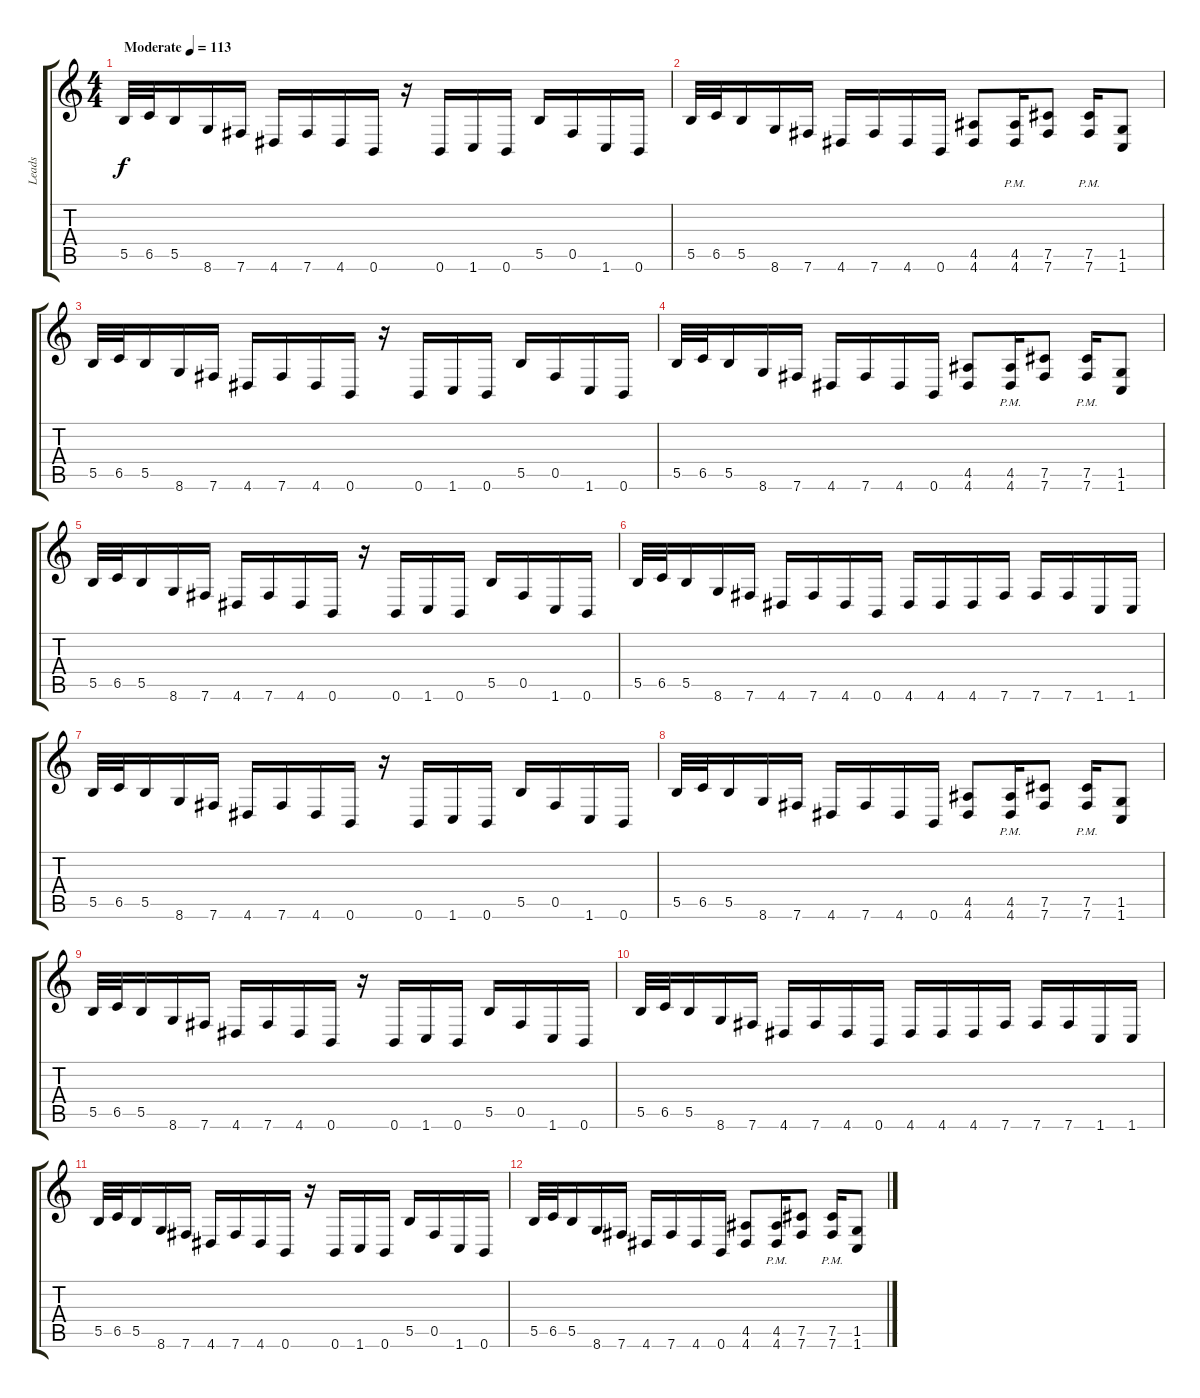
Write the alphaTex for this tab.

\track ("Leads" "Leads") {instrument overdrivenguitar}
\staff {score tabs}
\tuning (Db4 Ab3 E3 B2 Gb2 B1) {hide}
\ts (4 4)
\tempo (113 "Moderate")
\clef g2
\ks c
5.5.32{dy f instrument overdrivenguitar} 6.5.32 5.5.16 8.6.16 7.6.16 4.6.16 7.6.16 4.6.16 0.6.16 r.16 0.6.16 1.6.16 0.6.16 5.5.16 0.5.16 1.6.16 0.6.16 |
5.5.32 6.5.32 5.5.16 8.6.16 7.6.16 4.6.16 7.6.16 4.6.16 0.6.16 (4.5 4.6).8 (4.5{pm} 4.6{pm}).16 (7.5 7.6).8 (7.5{pm} 7.6{pm}).16 (1.5 1.6).8 |
5.5.32 6.5.32 5.5.16 8.6.16 7.6.16 4.6.16 7.6.16 4.6.16 0.6.16 r.16 0.6.16 1.6.16 0.6.16 5.5.16 0.5.16 1.6.16 0.6.16 |
5.5.32 6.5.32 5.5.16 8.6.16 7.6.16 4.6.16 7.6.16 4.6.16 0.6.16 (4.5 4.6).8 (4.5{pm} 4.6{pm}).16 (7.5 7.6).8 (7.5{pm} 7.6{pm}).16 (1.5 1.6).8 |
5.5.32 6.5.32 5.5.16 8.6.16 7.6.16 4.6.16 7.6.16 4.6.16 0.6.16 r.16 0.6.16 1.6.16 0.6.16 5.5.16 0.5.16 1.6.16 0.6.16 |
5.5.32 6.5.32 5.5.16 8.6.16 7.6.16 4.6.16 7.6.16 4.6.16 0.6.16 4.6.16 4.6.16 4.6.16 7.6.16 7.6.16 7.6.16 1.6.16 1.6.16 |
5.5.32 6.5.32 5.5.16 8.6.16 7.6.16 4.6.16 7.6.16 4.6.16 0.6.16 r.16 0.6.16 1.6.16 0.6.16 5.5.16 0.5.16 1.6.16 0.6.16 |
5.5.32 6.5.32 5.5.16 8.6.16 7.6.16 4.6.16 7.6.16 4.6.16 0.6.16 (4.5 4.6).8 (4.5{pm} 4.6{pm}).16 (7.5 7.6).8 (7.5{pm} 7.6{pm}).16 (1.5 1.6).8 |
5.5.32 6.5.32 5.5.16 8.6.16 7.6.16 4.6.16 7.6.16 4.6.16 0.6.16 r.16 0.6.16 1.6.16 0.6.16 5.5.16 0.5.16 1.6.16 0.6.16 |
5.5.32 6.5.32 5.5.16 8.6.16 7.6.16 4.6.16 7.6.16 4.6.16 0.6.16 4.6.16 4.6.16 4.6.16 7.6.16 7.6.16 7.6.16 1.6.16 1.6.16 |
5.5.32 6.5.32 5.5.16 8.6.16 7.6.16 4.6.16 7.6.16 4.6.16 0.6.16 r.16 0.6.16 1.6.16 0.6.16 5.5.16 0.5.16 1.6.16 0.6.16 |
5.5.32 6.5.32 5.5.16 8.6.16 7.6.16 4.6.16 7.6.16 4.6.16 0.6.16 (4.5 4.6).8 (4.5{pm} 4.6{pm}).16 (7.5 7.6).8 (7.5{pm} 7.6{pm}).16 (1.5 1.6).8
